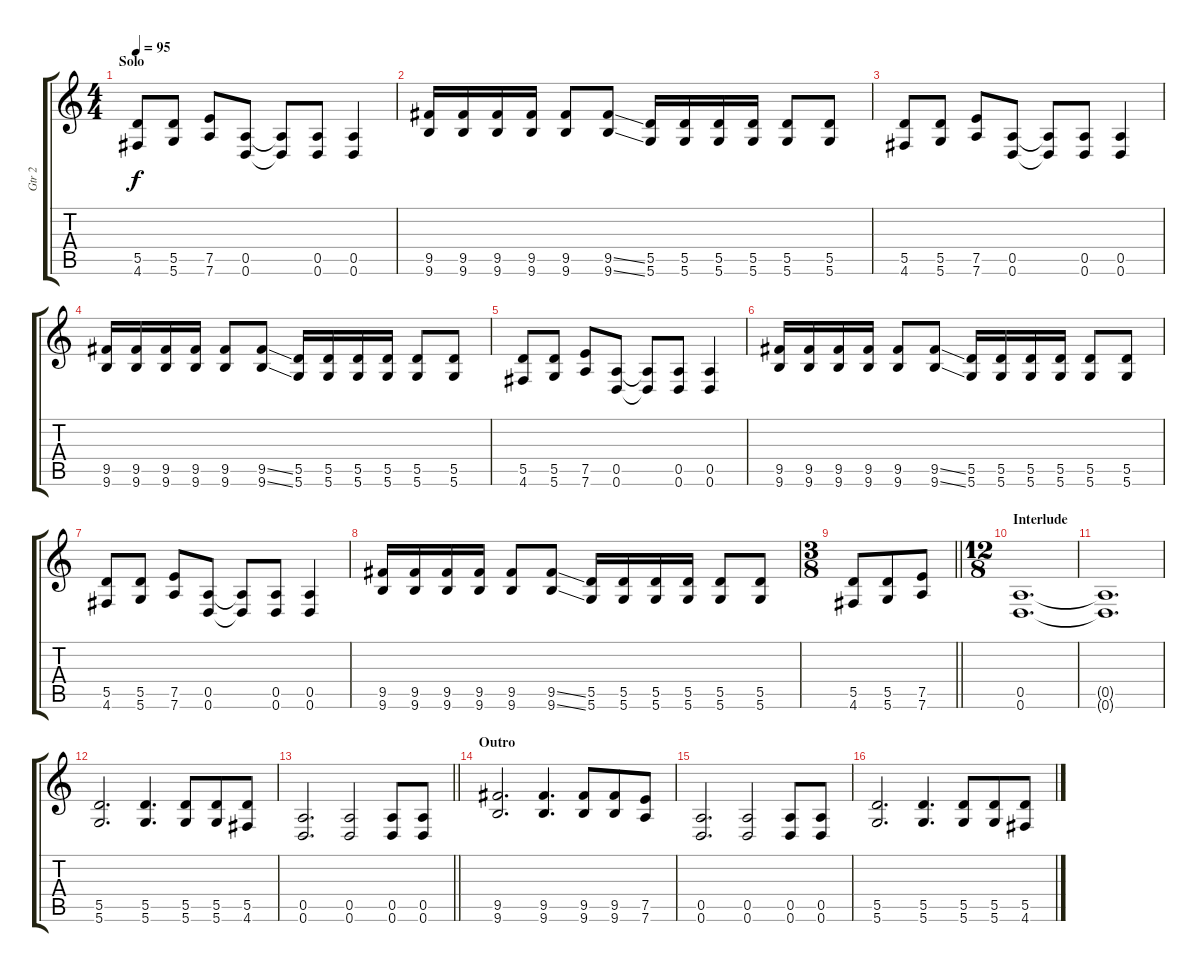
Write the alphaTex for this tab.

\track ("Gtr 2" "Gtr 2") {instrument distortionguitar}
\staff {score tabs}
\tuning (E4 B3 G3 D3 A2 D2) {hide}
\ts (4 4)
\section ("" "Solo")
\tempo 95
\clef g2
\ks c
(5.5 4.6).8{dy f} (5.5 5.6).8 (7.5 7.6).8 (0.5 0.6).8 (0.5{t} 0.6{t}).8 (0.5 0.6).8 (0.5 0.6).4 |
(9.5 9.6).16 (9.5 9.6).16 (9.5 9.6).16 (9.5 9.6).16 (9.5 9.6).8 (9.5{ss} 9.6{ss}).8 (5.5 5.6).16 (5.5 5.6).16 (5.5 5.6).16 (5.5 5.6).16 (5.5 5.6).8 (5.5 5.6).8 |
(5.5 4.6).8 (5.5 5.6).8 (7.5 7.6).8 (0.5 0.6).8 (0.5{t} 0.6{t}).8 (0.5 0.6).8 (0.5 0.6).4 |
(9.5 9.6).16 (9.5 9.6).16 (9.5 9.6).16 (9.5 9.6).16 (9.5 9.6).8 (9.5{ss} 9.6{ss}).8 (5.5 5.6).16 (5.5 5.6).16 (5.5 5.6).16 (5.5 5.6).16 (5.5 5.6).8 (5.5 5.6).8 |
(5.5 4.6).8 (5.5 5.6).8 (7.5 7.6).8 (0.5 0.6).8 (0.5{t} 0.6{t}).8 (0.5 0.6).8 (0.5 0.6).4 |
(9.5 9.6).16 (9.5 9.6).16 (9.5 9.6).16 (9.5 9.6).16 (9.5 9.6).8 (9.5{ss} 9.6{ss}).8 (5.5 5.6).16 (5.5 5.6).16 (5.5 5.6).16 (5.5 5.6).16 (5.5 5.6).8 (5.5 5.6).8 |
(5.5 4.6).8 (5.5 5.6).8 (7.5 7.6).8 (0.5 0.6).8 (0.5{t} 0.6{t}).8 (0.5 0.6).8 (0.5 0.6).4 |
(9.5 9.6).16 (9.5 9.6).16 (9.5 9.6).16 (9.5 9.6).16 (9.5 9.6).8 (9.5{ss} 9.6{ss}).8 (5.5 5.6).16 (5.5 5.6).16 (5.5 5.6).16 (5.5 5.6).16 (5.5 5.6).8 (5.5 5.6).8 |
\ts (3 8)
\barLineRight lightlight
(5.5 4.6).8 (5.5 5.6).8 (7.5 7.6).8 |
\ts (12 8)
\section ("" "Interlude")
(0.5 0.6).1{d} |
(0.5{t} 0.6{t}).1{d volume 0} |
(5.5 5.6).2{d volume 10 instrument electricguitarclean} (5.5 5.6).4{d} (5.5 5.6).8 (5.5 5.6).8 (5.5 4.6).8 |
\barLineRight lightlight
(0.5 0.6).2{d} (0.5 0.6).2 (0.5 0.6).8 (0.5 0.6).8 |
\section ("" "Outro")
(9.5 9.6).2{d} (9.5 9.6).4{d} (9.5 9.6).8 (9.5 9.6).8 (7.5 7.6).8 |
(0.5 0.6).2{d} (0.5 0.6).2 (0.5 0.6).8 (0.5 0.6).8 |
(5.5 5.6).2{d} (5.5 5.6).4{d} (5.5 5.6).8 (5.5 5.6).8 (5.5 4.6).8
